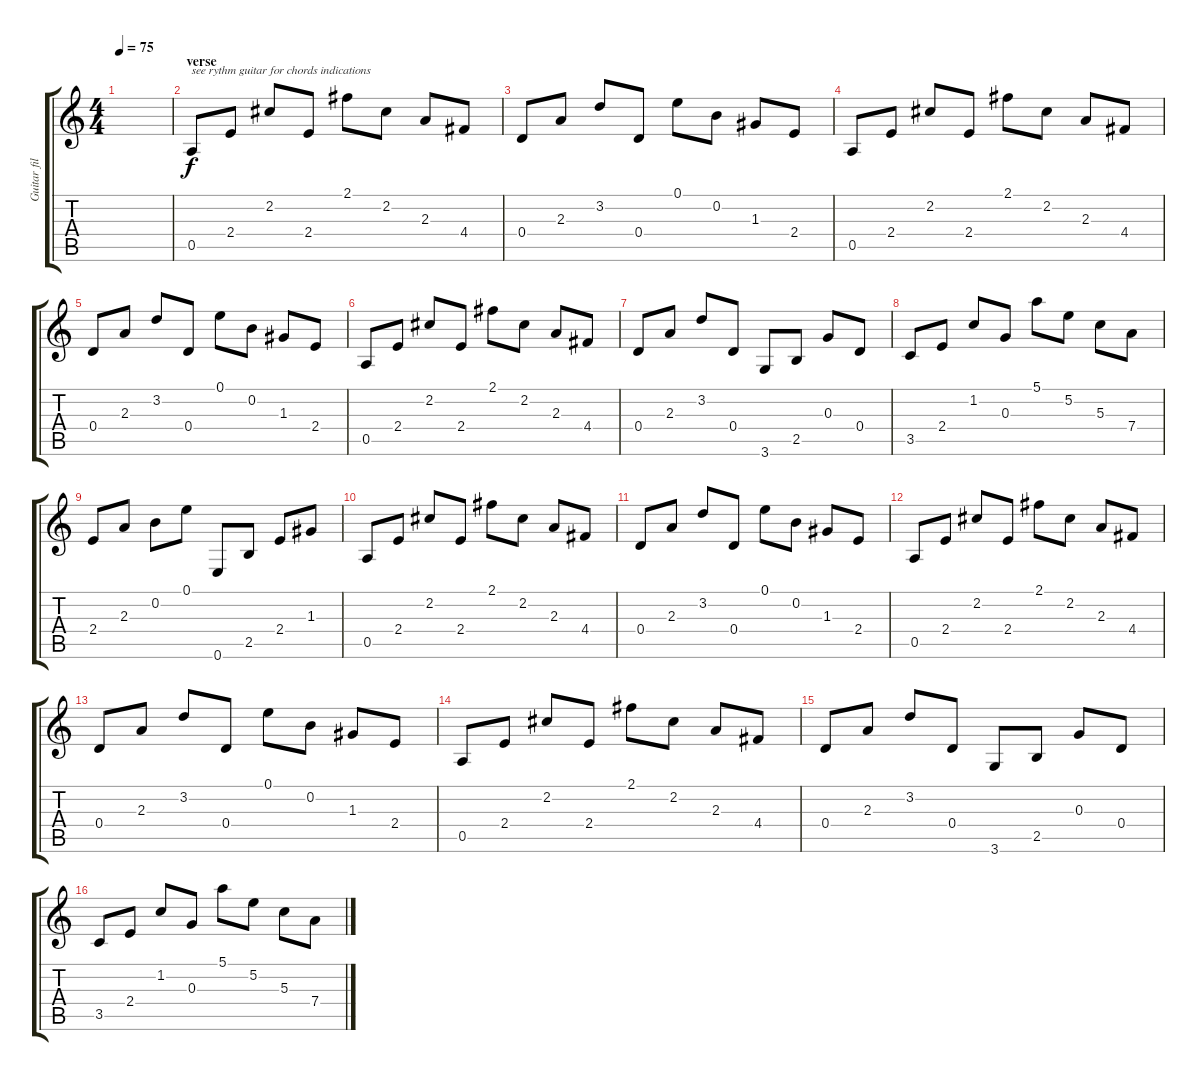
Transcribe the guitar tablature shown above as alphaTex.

\track ("Guitar fills" "Guitar fil") {instrument electricguitarclean}
\staff {score tabs}
\tuning (E4 B3 G3 D3 A2 E2) {hide}
\ts (4 4)
\tempo 75
\clef g2
\ks c
|
\section ("" "verse")
0.5.8{txt "see rythm guitar for chords indications"} 2.4.8 2.2.8 2.4.8 2.1.8 2.2.8 2.3.8 4.4.8 |
0.4.8 2.3.8 3.2.8 0.4.8 0.1.8 0.2.8 1.3.8 2.4.8 |
0.5.8 2.4.8 2.2.8 2.4.8 2.1.8 2.2.8 2.3.8 4.4.8 |
0.4.8 2.3.8 3.2.8 0.4.8 0.1.8 0.2.8 1.3.8 2.4.8 |
0.5.8 2.4.8 2.2.8 2.4.8 2.1.8 2.2.8 2.3.8 4.4.8 |
0.4.8 2.3.8 3.2.8 0.4.8 3.6.8 2.5.8 0.3.8 0.4.8 |
3.5.8 2.4.8 1.2.8 0.3.8 5.1.8 5.2.8 5.3.8 7.4.8 |
2.4.8 2.3.8 0.2.8 0.1.8 0.6.8 2.5.8 2.4.8 1.3.8 |
0.5.8 2.4.8 2.2.8 2.4.8 2.1.8 2.2.8 2.3.8 4.4.8 |
0.4.8 2.3.8 3.2.8 0.4.8 0.1.8 0.2.8 1.3.8 2.4.8 |
0.5.8 2.4.8 2.2.8 2.4.8 2.1.8 2.2.8 2.3.8 4.4.8 |
0.4.8 2.3.8 3.2.8 0.4.8 0.1.8 0.2.8 1.3.8 2.4.8 |
0.5.8 2.4.8 2.2.8 2.4.8 2.1.8 2.2.8 2.3.8 4.4.8 |
0.4.8 2.3.8 3.2.8 0.4.8 3.6.8 2.5.8 0.3.8 0.4.8 |
3.5.8 2.4.8 1.2.8 0.3.8 5.1.8 5.2.8 5.3.8 7.4.8
